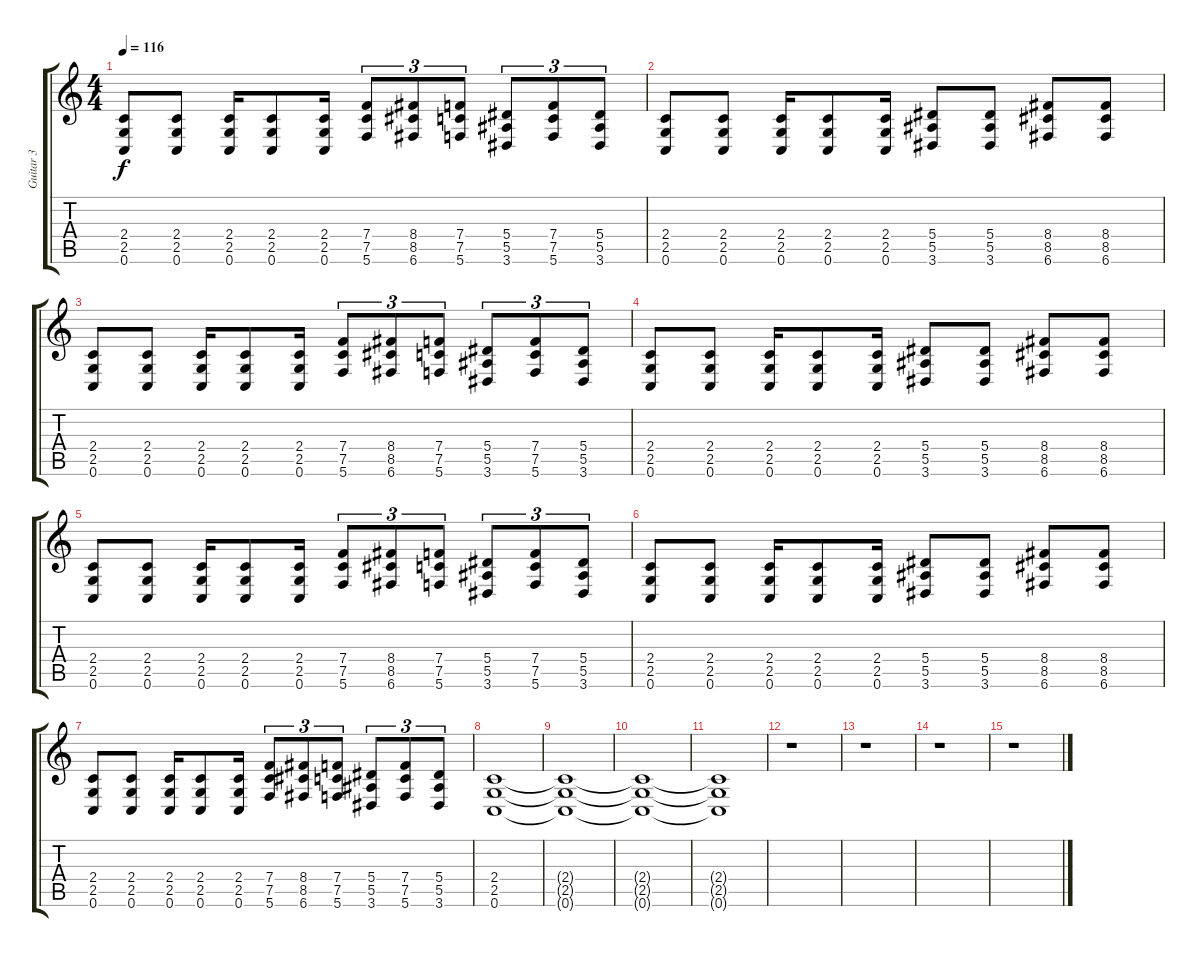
\track ("Guitar 3" "Guitar 3") {instrument distortionguitar}
\staff {score tabs}
\tuning (C4 G3 Eb3 Bb2 F2 C2) {hide}
\ts (4 4)
\tempo 116
\clef g2
\ks c
(2.4 2.5 0.6).8{dy f} (2.4 2.5 0.6).8 (2.4 2.5 0.6).16 (2.4 2.5 0.6).8 (2.4 2.5 0.6).16 (7.4 7.5 5.6).8{tu (3 2)} (8.4 8.5 6.6).8{tu (3 2)} (7.4 7.5 5.6).8{tu (3 2)} (5.4 5.5 3.6).8{tu (3 2)} (7.4 7.5 5.6).8{tu (3 2)} (5.4 5.5 3.6).8{tu (3 2)} |
(2.4 2.5 0.6).8 (2.4 2.5 0.6).8 (2.4 2.5 0.6).16 (2.4 2.5 0.6).8 (2.4 2.5 0.6).16 (5.4 5.5 3.6).8 (5.4 5.5 3.6).8 (8.4 8.5 6.6).8 (8.4 8.5 6.6).8 |
(2.4 2.5 0.6).8 (2.4 2.5 0.6).8 (2.4 2.5 0.6).16 (2.4 2.5 0.6).8 (2.4 2.5 0.6).16 (7.4 7.5 5.6).8{tu (3 2)} (8.4 8.5 6.6).8{tu (3 2)} (7.4 7.5 5.6).8{tu (3 2)} (5.4 5.5 3.6).8{tu (3 2)} (7.4 7.5 5.6).8{tu (3 2)} (5.4 5.5 3.6).8{tu (3 2)} |
(2.4 2.5 0.6).8 (2.4 2.5 0.6).8 (2.4 2.5 0.6).16 (2.4 2.5 0.6).8 (2.4 2.5 0.6).16 (5.4 5.5 3.6).8 (5.4 5.5 3.6).8 (8.4 8.5 6.6).8 (8.4 8.5 6.6).8 |
(2.4 2.5 0.6).8 (2.4 2.5 0.6).8 (2.4 2.5 0.6).16 (2.4 2.5 0.6).8 (2.4 2.5 0.6).16 (7.4 7.5 5.6).8{tu (3 2)} (8.4 8.5 6.6).8{tu (3 2)} (7.4 7.5 5.6).8{tu (3 2)} (5.4 5.5 3.6).8{tu (3 2)} (7.4 7.5 5.6).8{tu (3 2)} (5.4 5.5 3.6).8{tu (3 2)} |
(2.4 2.5 0.6).8 (2.4 2.5 0.6).8 (2.4 2.5 0.6).16 (2.4 2.5 0.6).8 (2.4 2.5 0.6).16 (5.4 5.5 3.6).8 (5.4 5.5 3.6).8 (8.4 8.5 6.6).8 (8.4 8.5 6.6).8 |
(2.4 2.5 0.6).8 (2.4 2.5 0.6).8 (2.4 2.5 0.6).16 (2.4 2.5 0.6).8 (2.4 2.5 0.6).16 (7.4 7.5 5.6).8{tu (3 2)} (8.4 8.5 6.6).8{tu (3 2)} (7.4 7.5 5.6).8{tu (3 2)} (5.4 5.5 3.6).8{tu (3 2)} (7.4 7.5 5.6).8{tu (3 2)} (5.4 5.5 3.6).8{tu (3 2)} |
(2.4 2.5 0.6).1 |
(2.4{t} 2.5{t} 0.6{t}).1{volume 6} |
(2.4{t} 2.5{t} 0.6{t}).1 |
(2.4{t} 2.5{t} 0.6{t}).1{volume 0} |
r.1 |
r.1 |
r.1 |
r.1
